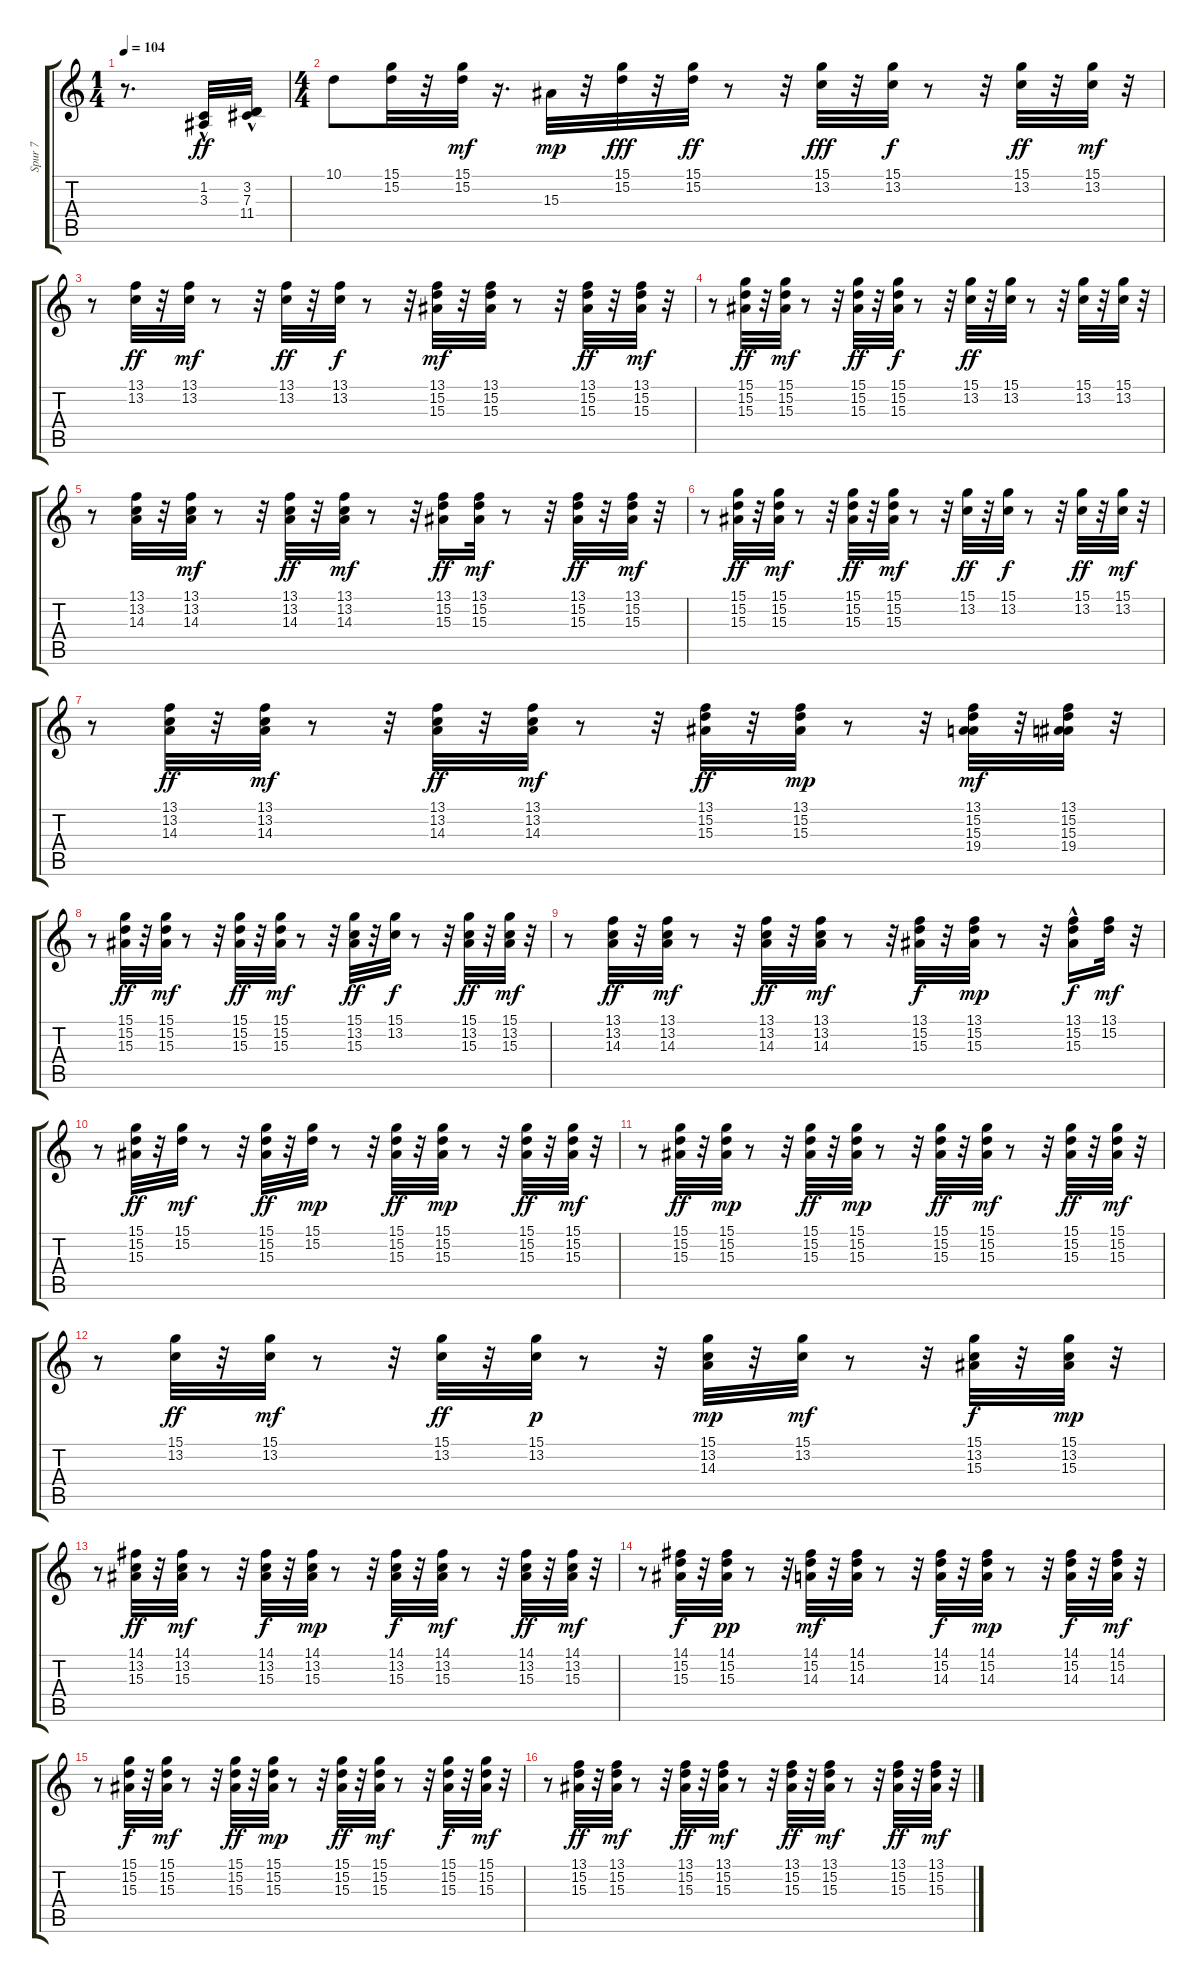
\track ("Spur 7" "Spur 7") {instrument acousticgrandpiano}
\staff {score tabs}
\tuning (E4 B3 G3 D3 A2 E2) {hide}
\ts (1 4)
\tempo 104
\clef g2
\ks c
r.8{d dy ff instrument acousticgrandpiano} (1.2{hac} 3.3).32{instrument acousticguitarsteel} (3.2{hac} 7.3 11.4).32 |
\ts (4 4)
10.1.8 (15.1 15.2).32 r.32 (15.1 15.2).32{dy mf} r.16{d} 15.3.32{dy mp} r.32 (15.1 15.2).32{dy fff} r.32 (15.1 15.2).32{dy ff} r.8 r.32 (15.1 13.2).32{dy fff} r.32 (15.1 13.2).32{dy f} r.8 r.32 (15.1 13.2).32{dy ff} r.32 (15.1 13.2).32{dy mf} r.32 |
r.8 (13.1 13.2).32{dy ff} r.32 (13.1 13.2).32{dy mf} r.8 r.32 (13.1 13.2).32{dy ff} r.32 (13.1 13.2).32{dy f} r.8 r.32 (13.1 15.2 15.3).32{dy mf} r.32 (13.1 15.2 15.3).32 r.8 r.32 (13.1 15.2 15.3).32{dy ff} r.32 (13.1 15.2 15.3).32{dy mf} r.32 |
r.8 (15.1 15.2 15.3).32{dy ff} r.32 (15.1 15.2 15.3).32{dy mf} r.8 r.32 (15.1 15.2 15.3).32{dy ff} r.32 (15.1 15.2 15.3).32{dy f} r.8 r.32 (15.1 13.2).32{dy ff} r.32 (15.1 13.2).32 r.8 r.32 (15.1 13.2).32 r.32 (15.1 13.2).32 r.32 |
r.8 (13.1 13.2 14.3).32 r.32 (13.1 13.2 14.3).32{dy mf} r.8 r.32 (13.1 13.2 14.3).32{dy ff} r.32 (13.1 13.2 14.3).32{dy mf} r.8 r.32 (13.1 15.2 15.3).16{dy ff} (13.1 15.2 15.3).32{dy mf} r.8 r.32 (13.1 15.2 15.3).32{dy ff} r.32 (13.1 15.2 15.3).32{dy mf} r.32 |
r.8 (15.1 15.2 15.3).32{dy ff} r.32 (15.1 15.2 15.3).32{dy mf} r.8 r.32 (15.1 15.2 15.3).32{dy ff} r.32 (15.1 15.2 15.3).32{dy mf} r.8 r.32 (15.1 13.2).32{dy ff} r.32 (15.1 13.2).32{dy f} r.8 r.32 (15.1 13.2).32{dy ff} r.32 (15.1 13.2).32{dy mf} r.32 |
r.8 (13.1 13.2 14.3).32{dy ff} r.32 (13.1 13.2 14.3).32{dy mf} r.8 r.32 (13.1 13.2 14.3).32{dy ff} r.32 (13.1 13.2 14.3).32{dy mf} r.8 r.32 (13.1 15.2 15.3).32{dy ff} r.32 (13.1 15.2 15.3).32{dy mp} r.8 r.32 (13.1 15.2 15.3 19.4).32{dy mf} r.32 (13.1 15.2 15.3 19.4).32 r.32 |
r.8 (15.1 15.2 15.3).32{dy ff} r.32 (15.1 15.2 15.3).32{dy mf} r.8 r.32 (15.1 15.2 15.3).32{dy ff} r.32 (15.1 15.2 15.3).32{dy mf} r.8 r.32 (15.1 13.2 15.3).32{dy ff} r.32 (15.1 13.2).32{dy f} r.8 r.32 (15.1 13.2 15.3).32{dy ff} r.32 (15.1 13.2 15.3).32{dy mf} r.32 |
r.8 (13.1 13.2 14.3).32{dy ff} r.32 (13.1 13.2 14.3).32{dy mf} r.8 r.32 (13.1 13.2 14.3).32{dy ff} r.32 (13.1 13.2 14.3).32{dy mf} r.8 r.32 (13.1 15.2 15.3).32{dy f} r.32 (13.1 15.2 15.3).32{dy mp} r.8 r.32 (13.1 15.2 15.3{hac}).16{dy f} (13.1 15.2).32{dy mf} r.32 |
r.8 (15.1 15.2 15.3).32{dy ff} r.32 (15.1 15.2).32{dy mf} r.8 r.32 (15.1 15.2 15.3).32{dy ff} r.32 (15.1 15.2).32{dy mp} r.8 r.32 (15.1 15.2 15.3).32{dy ff} r.32 (15.1 15.2 15.3).32{dy mp} r.8 r.32 (15.1 15.2 15.3).32{dy ff} r.32 (15.1 15.2 15.3).32{dy mf} r.32 |
r.8 (15.1 15.2 15.3).32{dy ff} r.32 (15.1 15.2 15.3).32{dy mp} r.8 r.32 (15.1 15.2 15.3).32{dy ff} r.32 (15.1 15.2 15.3).32{dy mp} r.8 r.32 (15.1 15.2 15.3).32{dy ff} r.32 (15.1 15.2 15.3).32{dy mf} r.8 r.32 (15.1 15.2 15.3).32{dy ff} r.32 (15.1 15.2 15.3).32{dy mf} r.32 |
r.8 (15.1 13.2).32{dy ff} r.32 (15.1 13.2).32{dy mf} r.8 r.32 (15.1 13.2).32{dy ff} r.32 (15.1 13.2).32{dy p} r.8 r.32 (15.1 13.2 14.3).32{dy mp} r.32 (15.1 13.2).32{dy mf} r.8 r.32 (15.1 13.2 15.3).32{dy f} r.32 (15.1 13.2 15.3).32{dy mp} r.32 |
r.8 (14.1 13.2 15.3).32{dy ff} r.32 (14.1 13.2 15.3).32{dy mf} r.8 r.32 (14.1 13.2 15.3).32{dy f} r.32 (14.1 13.2 15.3).32{dy mp} r.8 r.32 (14.1 13.2 15.3).32{dy f} r.32 (14.1 13.2 15.3).32{dy mf} r.8 r.32 (14.1 13.2 15.3).32{dy ff} r.32 (14.1 13.2 15.3).32{dy mf} r.32 |
r.8 (14.1 15.2 15.3).32{dy f} r.32 (14.1 15.2 15.3).32{dy pp} r.8 r.32 (14.1 15.2 14.3).32{dy mf} r.32 (14.1 15.2 14.3).32 r.8 r.32 (14.1 15.2 14.3).32{dy f} r.32 (14.1 15.2 14.3).32{dy mp} r.8 r.32 (14.1 15.2 14.3).32{dy f} r.32 (14.1 15.2 14.3).32{dy mf} r.32 |
r.8 (15.1 15.2 15.3).32{dy f} r.32 (15.1 15.2 15.3).32{dy mf} r.8 r.32 (15.1 15.2 15.3).32{dy ff} r.32 (15.1 15.2 15.3).32{dy mp} r.8 r.32 (15.1 15.2 15.3).32{dy ff} r.32 (15.1 15.2 15.3).32{dy mf} r.8 r.32 (15.1 15.2 15.3).32{dy f} r.32 (15.1 15.2 15.3).32{dy mf} r.32 |
r.8 (13.1 15.2 15.3).32{dy ff} r.32 (13.1 15.2 15.3).32{dy mf} r.8 r.32 (13.1 15.2 15.3).32{dy ff} r.32 (13.1 15.2 15.3).32{dy mf} r.8 r.32 (13.1 15.2 15.3).32{dy ff} r.32 (13.1 15.2 15.3).32{dy mf} r.8 r.32 (13.1 15.2 15.3).32{dy ff} r.32 (13.1 15.2 15.3).32{dy mf} r.32
